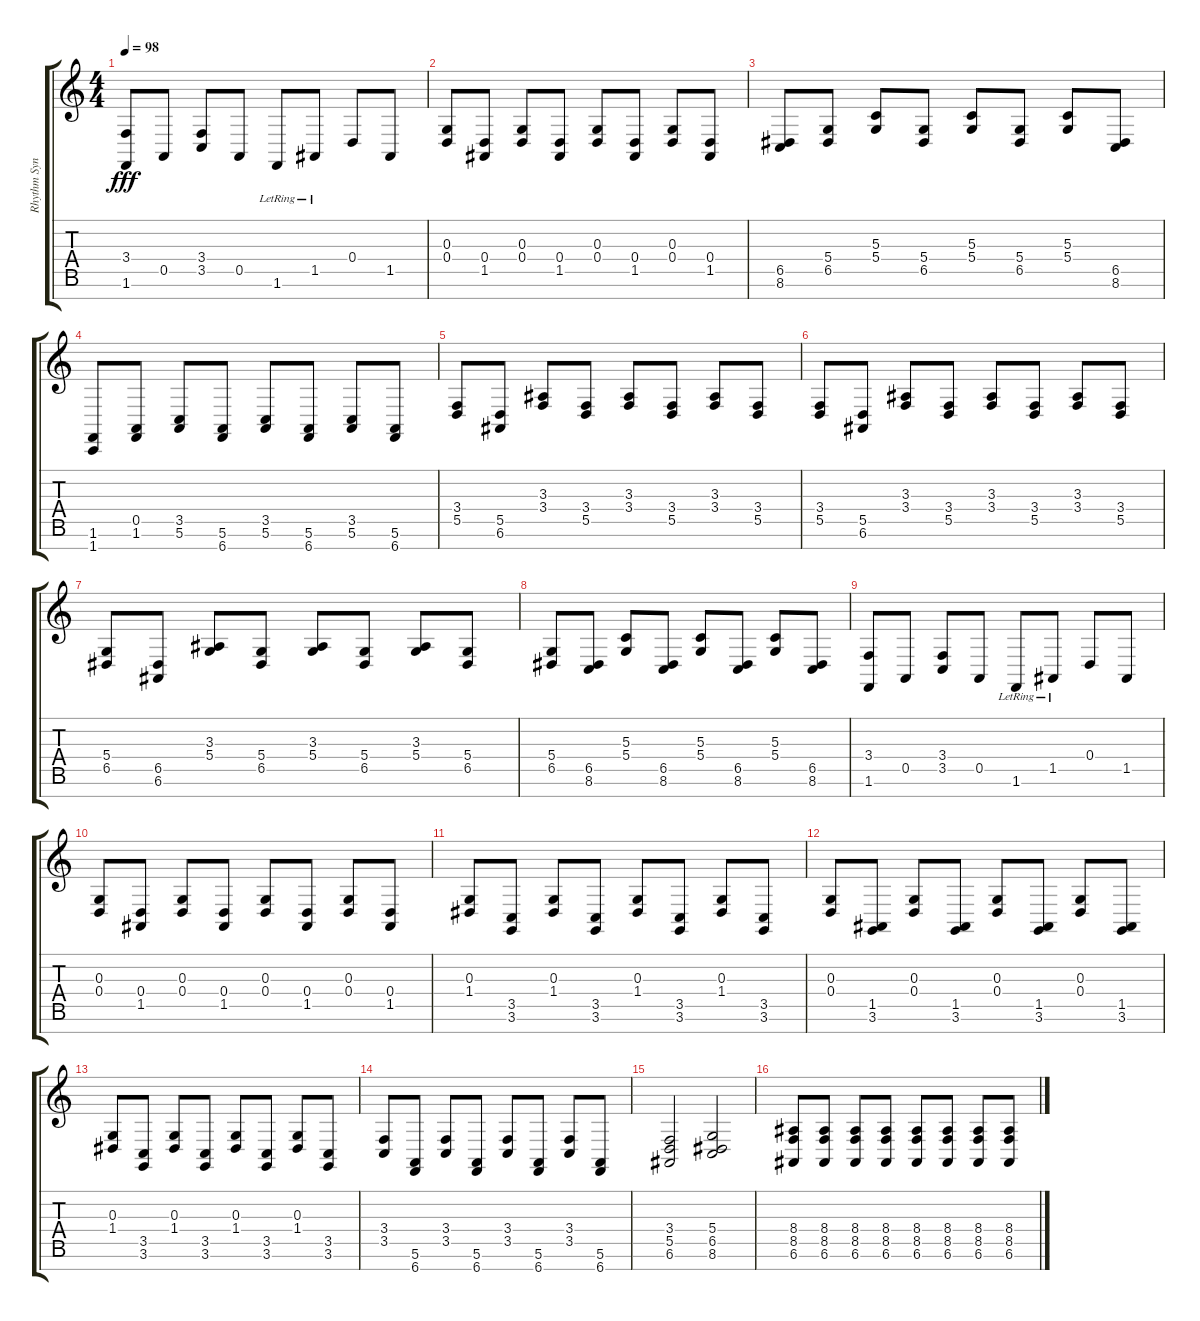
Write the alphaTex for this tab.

\track ("Rhythm Synth" "Rhythm Syn") {instrument lead1square}
\staff {score tabs}
\tuning (E4 B3 G3 D3 A2 E2 B1) {hide}
\ts (4 4)
\tempo 98
\clef g2
\ks c
(3.4 1.6).8{dy fff} 0.5.8 (3.4 3.5).8 0.5.8 1.6{lr}.8 1.5{lr}.8 0.4.8 1.5.8 |
(0.3 0.4).8 (0.4 1.5).8 (0.3 0.4).8 (0.4 1.5).8 (0.3 0.4).8 (0.4 1.5).8 (0.3 0.4).8 (0.4 1.5).8 |
(6.5 8.6).8 (5.4 6.5).8 (5.3 5.4).8 (5.4 6.5).8 (5.3 5.4).8 (5.4 6.5).8 (5.3 5.4).8 (6.5 8.6).8 |
(1.6 1.7).8 (0.5 1.6).8 (3.5 5.6).8 (5.6 6.7).8 (3.5 5.6).8 (5.6 6.7).8 (3.5 5.6).8 (5.6 6.7).8 |
(3.4 5.5).8 (5.5 6.6).8 (3.3 3.4).8 (3.4 5.5).8 (3.3 3.4).8 (3.4 5.5).8 (3.3 3.4).8 (3.4 5.5).8 |
(3.4 5.5).8 (5.5 6.6).8 (3.3 3.4).8 (3.4 5.5).8 (3.3 3.4).8 (3.4 5.5).8 (3.3 3.4).8 (3.4 5.5).8 |
(5.4 6.5).8 (6.5 6.6).8 (3.3 5.4).8 (5.4 6.5).8 (3.3 5.4).8 (5.4 6.5).8 (3.3 5.4).8 (5.4 6.5).8 |
(5.4 6.5).8 (6.5 8.6).8 (5.3 5.4).8 (6.5 8.6).8 (5.3 5.4).8 (6.5 8.6).8 (5.3 5.4).8 (6.5 8.6).8 |
(3.4 1.6).8 0.5.8 (3.4 3.5).8 0.5.8 1.6{lr}.8 1.5{lr}.8 0.4.8 1.5.8 |
(0.3 0.4).8 (0.4 1.5).8 (0.3 0.4).8 (0.4 1.5).8 (0.3 0.4).8 (0.4 1.5).8 (0.3 0.4).8 (0.4 1.5).8 |
(0.3 1.4).8 (3.5 3.6).8 (0.3 1.4).8 (3.5 3.6).8 (0.3 1.4).8 (3.5 3.6).8 (0.3 1.4).8 (3.5 3.6).8 |
(0.3 0.4).8 (1.5 3.6).8 (0.3 0.4).8 (1.5 3.6).8 (0.3 0.4).8 (1.5 3.6).8 (0.3 0.4).8 (1.5 3.6).8 |
(0.3 1.4).8 (3.5 3.6).8 (0.3 1.4).8 (3.5 3.6).8 (0.3 1.4).8 (3.5 3.6).8 (0.3 1.4).8 (3.5 3.6).8 |
(3.4 3.5).8 (5.6 6.7).8 (3.4 3.5).8 (5.6 6.7).8 (3.4 3.5).8 (5.6 6.7).8 (3.4 3.5).8 (5.6 6.7).8 |
(3.4 5.5 6.6).2 (5.4 6.5 8.6).2 |
(8.4 8.5 6.6).8 (8.4 8.5 6.6).8 (8.4 8.5 6.6).8 (8.4 8.5 6.6).8 (8.4 8.5 6.6).8 (8.4 8.5 6.6).8 (8.4 8.5 6.6).8 (8.4 8.5 6.6).8
